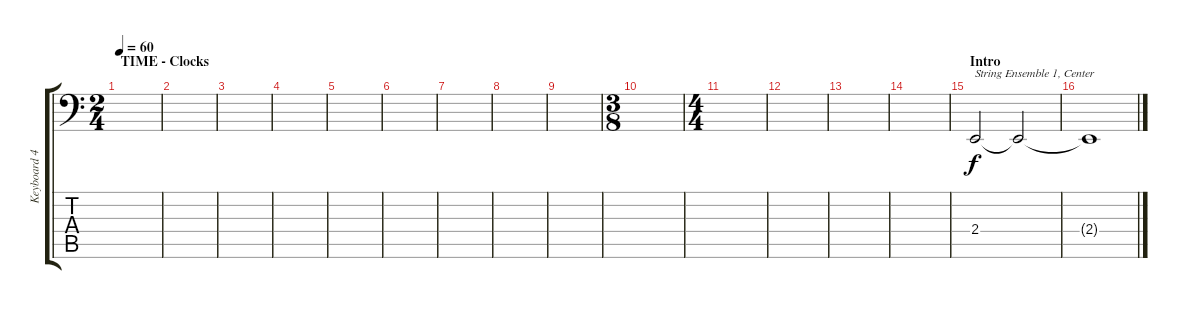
\track ("Keyboard 4 (Rick)" "Keyboard 4") {instrument stringensemble1}
\staff {score tabs}
\tuning (E3 B2 G2 D2 A1 E1) {hide}
\ts (2 4)
\section ("" "TIME - Clocks")
\tempo 60
\clef f4
\ks c
|
|
|
|
|
|
|
|
|
\ts (3 8)
|
\ts (4 4)
|
|
|
|
\section ("" "Intro")
2.4.2{txt "String Ensemble 1, Center" volume 12 balance 8 instrument stringensemble1} 2.4{t}.2{dy f volume 0} |
2.4{t}.1
